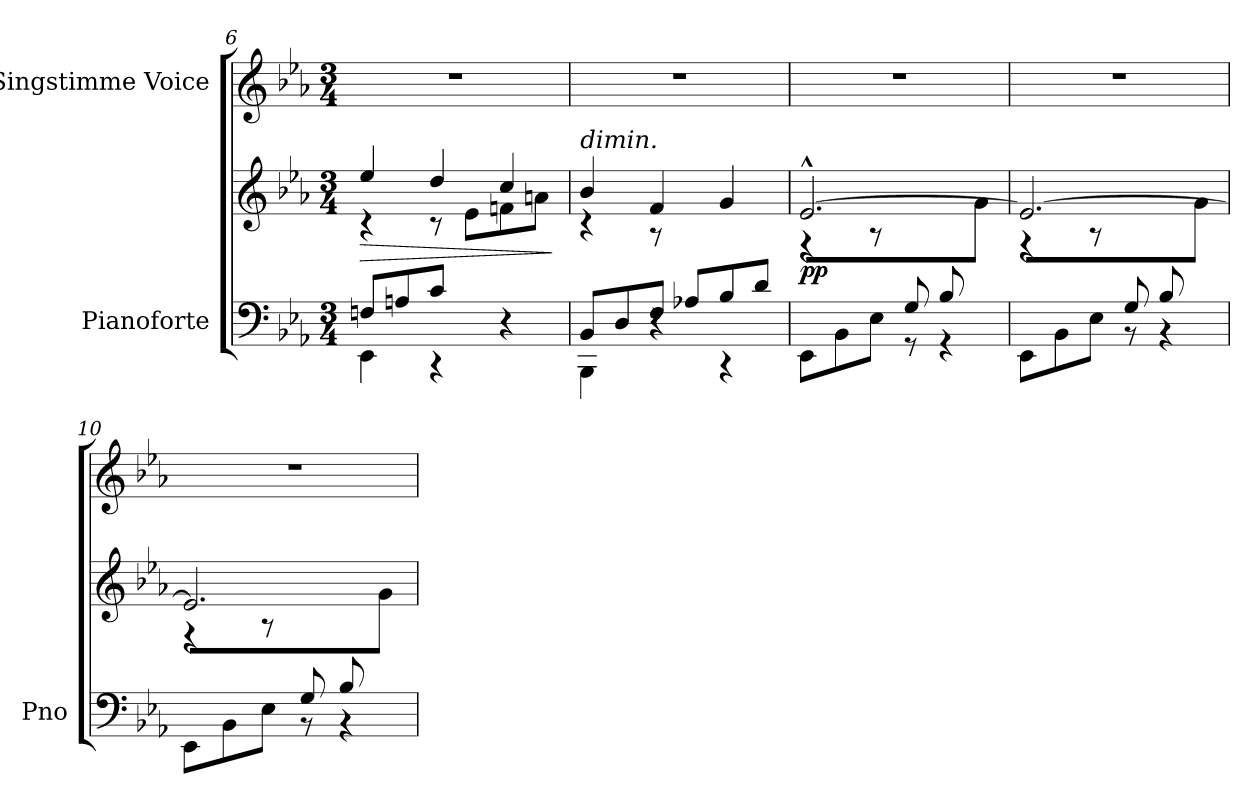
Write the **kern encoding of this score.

**kern	**kern	**dynam	**kern
*part2	*part2	*part2	*part1
*staff3	*staff2	*staff2/3	*staff1
*I"Pianoforte	*	*	*I"Singstimme Voice
*I'Pno	*	*	*
*clefF4	*clefG2	*	*clefG2
*k[b-e-a-]	*k[b-e-a-]	*	*k[b-e-a-]
*M3/4	*M3/4	*	*M3/4
=6	=6	=6	=6
*^	*	*	*
!	!	!	!LO:HP:b	!
*	*	*^	*	*
8Fn/L	4EE-\	4ee-/	4r	>	2.r
8An/	.	.	.	.	.
8c/J	4r	4dd/	8r	.	.
8ryy	.	.	8e-\L	.	.
4ryy	4r	4cc/	8fn\	.	.
.	.	.	8an\J	.	.
*v	*v	*	*	*	*
*	*v	*v	*	*
.	.	]	.
=7	=7	=7	=7
*^	*^	*	*
*	*^	*	*	*	*
!	!	!	!LO:TX:a:i:t=dimin.	!	!	!
4.ryy	8BB-/L	4BBB-\	4b-/	4r	.	2.r
.	8D/	.	.	.	.	.
.	8F/J	4r	4f/	8r	.	.
8A-X/L	4.ryy	.	.	4.ryy	.	.
8B-/	.	4r	4g/	.	.	.
8d/J	.	.	.	.	.	.
*	*v	*v	*	*	*	*
=8	=8	=8	=8	=8	=8
!	!	!	!	!LO:DY:b	!
4.ryy	8EE-\L	[2.e-^^/	4r	pp	2.r
.	8BB-\	.	.	.	.
.	8E-\J	.	8r	.	.
(8G/L	8r	.	4ryy	.	.
8B-/	4r	.	.	.	.
8ryy	.	.	8g\J)	.	.
=9	=9	=9	=9	=9	=9
4.ryy	8EE-\L	2.e-/_	4r	.	2.r
.	8BB-\	.	.	.	.
.	8E-\J	.	8r	.	.
(8G/L	8r	.	4ryy	.	.
8B-/	4r	.	.	.	.
8ryy	.	.	8g\J)	.	.
=10	=10	=10	=10	=10	=10
4.ryy	8EE-\L	2.e-/]	4r	.	2.r
.	8BB-\	.	.	.	.
.	8E-\J	.	8r	.	.
(8G/L	8r	.	4ryy	.	.
8B-/	4r	.	.	.	.
8ryy	.	.	8g\J)	.	.
*v	*v	*	*	*	*
*	*v	*v	*	*
=	=	=	=
*-	*-	*-	*-
